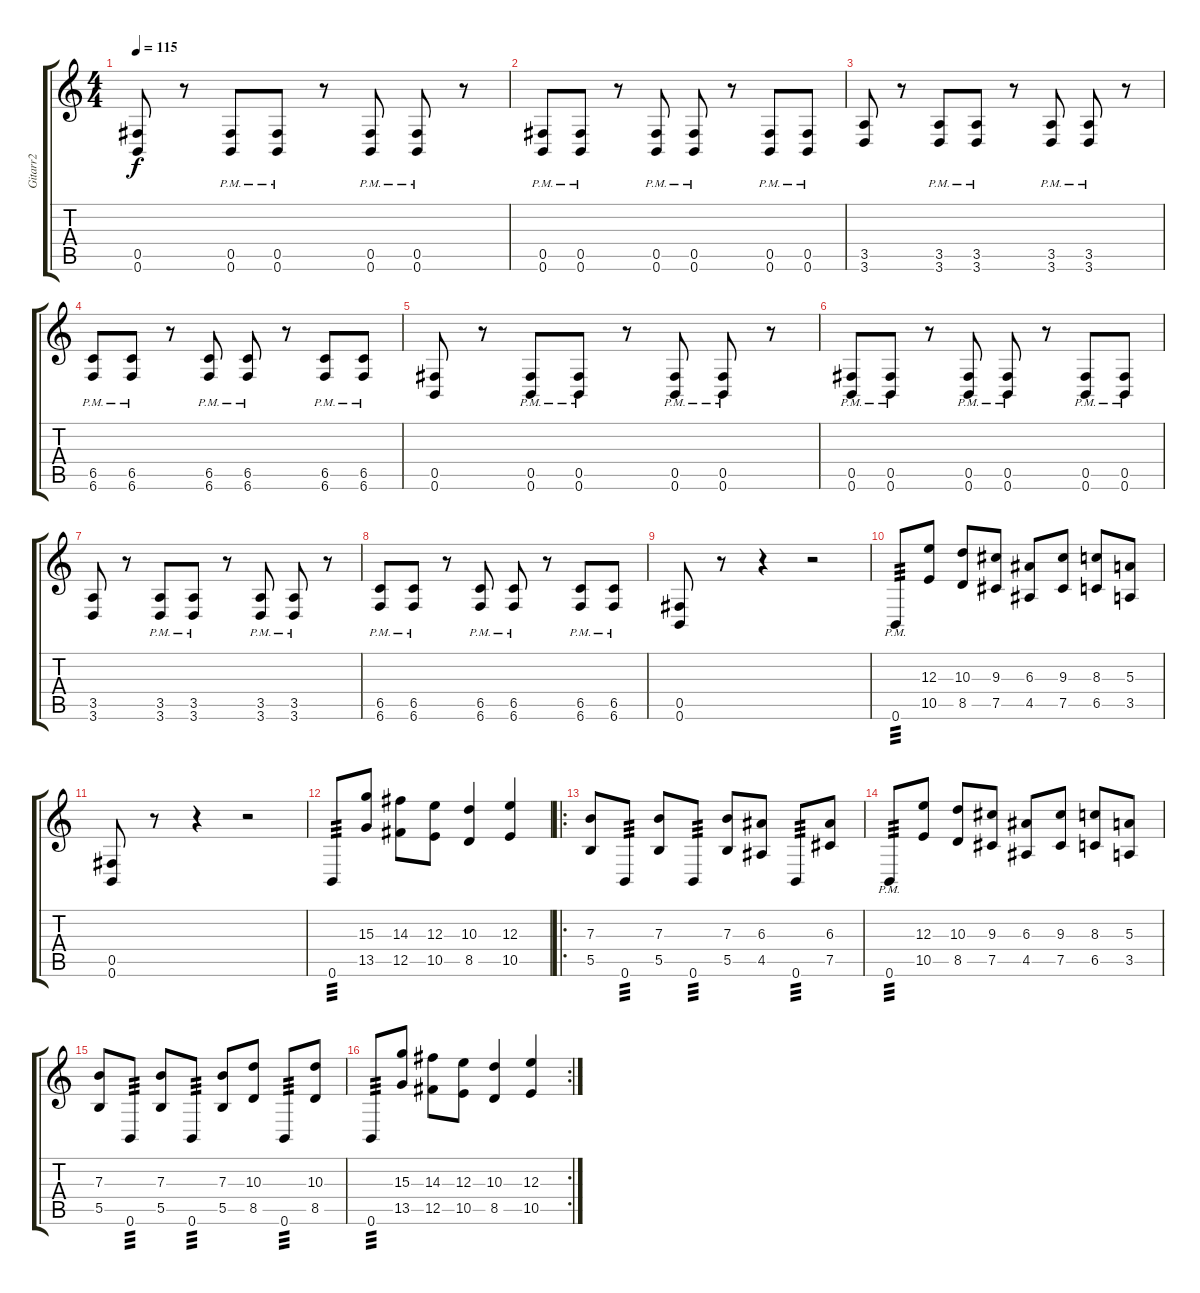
\track ("Gitarr2" "Gitarr2") {instrument distortionguitar}
\staff {score tabs}
\tuning (Db4 Ab3 E3 B2 Gb2 B1) {hide}
\ts (4 4)
\tempo 115
\clef g2
\ks c
(0.5 0.6).8{dy f} r.8 (0.5{pm} 0.6{pm}).8 (0.5{pm} 0.6{pm}).8 r.8 (0.5{pm} 0.6{pm}).8 (0.5{pm} 0.6{pm}).8 r.8 |
(0.5{pm} 0.6{pm}).8 (0.5{pm} 0.6{pm}).8 r.8 (0.5{pm} 0.6{pm}).8 (0.5{pm} 0.6{pm}).8 r.8 (0.5{pm} 0.6{pm}).8 (0.5{pm} 0.6{pm}).8 |
(3.5 3.6).8 r.8 (3.5{pm} 3.6{pm}).8 (3.5{pm} 3.6{pm}).8 r.8 (3.5{pm} 3.6{pm}).8 (3.5{pm} 3.6{pm}).8 r.8 |
(6.5{pm} 6.6{pm}).8 (6.5{pm} 6.6{pm}).8 r.8 (6.5{pm} 6.6{pm}).8 (6.5{pm} 6.6{pm}).8 r.8 (6.5{pm} 6.6{pm}).8 (6.5{pm} 6.6{pm}).8 |
(0.5 0.6).8 r.8 (0.5{pm} 0.6{pm}).8 (0.5{pm} 0.6{pm}).8 r.8 (0.5{pm} 0.6{pm}).8 (0.5{pm} 0.6{pm}).8 r.8 |
(0.5{pm} 0.6{pm}).8 (0.5{pm} 0.6{pm}).8 r.8 (0.5{pm} 0.6{pm}).8 (0.5{pm} 0.6{pm}).8 r.8 (0.5{pm} 0.6{pm}).8 (0.5{pm} 0.6{pm}).8 |
(3.5 3.6).8 r.8 (3.5{pm} 3.6{pm}).8 (3.5{pm} 3.6{pm}).8 r.8 (3.5{pm} 3.6{pm}).8 (3.5{pm} 3.6{pm}).8 r.8 |
(6.5{pm} 6.6{pm}).8 (6.5{pm} 6.6{pm}).8 r.8 (6.5{pm} 6.6{pm}).8 (6.5{pm} 6.6{pm}).8 r.8 (6.5{pm} 6.6{pm}).8 (6.5{pm} 6.6{pm}).8 |
(0.5 0.6).8 r.8 r.4 r.2 |
0.6{pm}.8{tp 3} (12.3 10.5).8 (10.3 8.5).8 (9.3 7.5).8 (6.3 4.5).8 (9.3 7.5).8 (8.3 6.5).8 (5.3 3.5).8 |
(0.5 0.6).8 r.8 r.4 r.2 |
0.6.8{tp 3} (15.3 13.5).8 (14.3 12.5).8 (12.3 10.5).8 (10.3 8.5).4 (12.3 10.5).4 |
\ro
(7.3 5.5).8 0.6.8{tp 3} (7.3 5.5).8 0.6.8{tp 3} (7.3 5.5).8 (6.3 4.5).8 0.6.8{tp 3} (6.3 7.5).8 |
0.6{pm}.8{tp 3} (12.3 10.5).8 (10.3 8.5).8 (9.3 7.5).8 (6.3 4.5).8 (9.3 7.5).8 (8.3 6.5).8 (5.3 3.5).8 |
(7.3 5.5).8 0.6.8{tp 3} (7.3 5.5).8 0.6.8{tp 3} (7.3 5.5).8 (10.3 8.5).8 0.6.8{tp 3} (10.3 8.5).8 |
\rc 2
0.6.8{tp 3} (15.3 13.5).8 (14.3 12.5).8 (12.3 10.5).8 (10.3 8.5).4 (12.3 10.5).4
